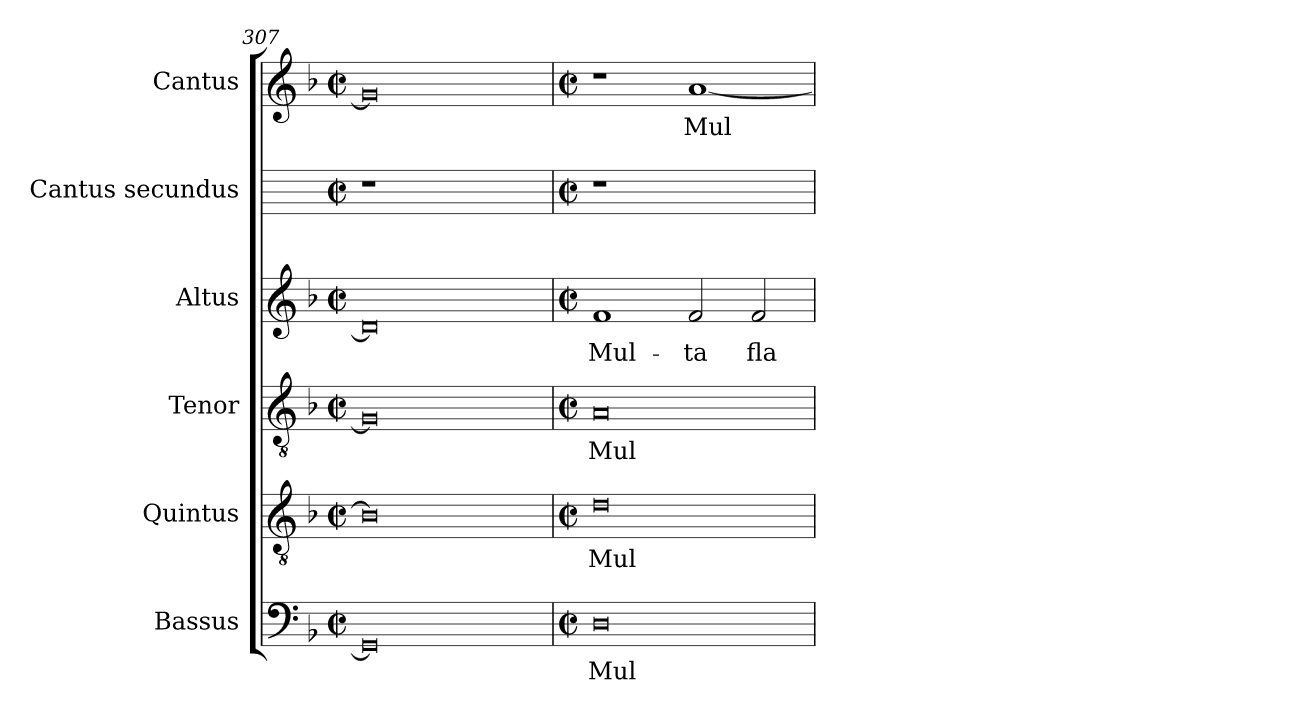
**kern	**text	**kern	**text	**kern	**text	**kern	**text	**kern	**kern	**text
*part6	*part6	*part5	*part5	*part4	*part4	*part3	*part3	*part2	*part1	*part1
*staff6	*staff6	*staff5	*staff5	*staff4	*staff4	*staff3	*staff3	*staff2	*staff1	*staff1
*I"Bassus	*	*I"Quintus	*	*I"Tenor	*	*I"Altus	*	*I"Cantus  secundus	*I"Cantus	*
*I'B	*	*I'Q	*	*I'T	*	*I'A	*	*	*I'C	*
*clefF4	*	*clefGv2	*	*clefGv2	*	*clefG2	*	*	*clefG2	*
*k[b-]	*	*k[b-]	*	*k[b-]	*	*k[b-]	*	*k[]	*k[b-]	*
*F:	*	*F:	*	*F:	*	*F:	*	*C:	*F:	*
*M2/2	*	*M2/2	*	*M2/2	*	*M2/2	*	*M2/2	*M2/2	*
*met(c|)	*	*met(c|)	*	*met(c|)	*	*met(c|)	*	*met(c|)	*met(c|)	*
=307	=307	=307	=307	=307	=307	=307	=307	=307	=307	=307
!	!LO:LY:b:cj	!	!LO:LY:b:cj	!	!LO:LY:b:cj	!	!LO:LY:b:cj	!	!	!LO:LY:b:cj
0GG]	.	0B]	.	0G]	.	0d]	.	1r	0g]	.
.	.	.	.	.	.	.	.	1ryy	.	.
!!LO:PB:g=z
=308!	=308!	=308!	=308!	=308!	=308!	=308!	=308!	=308!	=308!	=308!
*M2/2	*	*M2/2	*	*M2/2	*	*M2/2	*	*M2/2	*M2/2	*
*met(c|)	*	*met(c|)	*	*met(c|)	*	*met(c|)	*	*met(c|)	*met(c|)	*
!	!LO:LY:b:cj	!	!LO:LY:b:cj	!	!LO:LY:b:cj	!	!LO:LY:b:cj	!	!	!
0D	Mul	0d	Mul	0A	Mul	1f	Mul-	1r	1r	.
!	!	!	!	!	!	!	!LO:LY:b:cj	!	!	!LO:LY:b:cj
.	.	.	.	.	.	2f/	-ta	1ryy	[<1a	Mul-
!	!	!	!	!	!	!	!LO:LY:b:cj	!	!	!
.	.	.	.	.	.	2f/	fla-	.	.	.
=	=	=	=	=	=	=	=	=	=	=
*-	*-	*-	*-	*-	*-	*-	*-	*-	*-	*-
